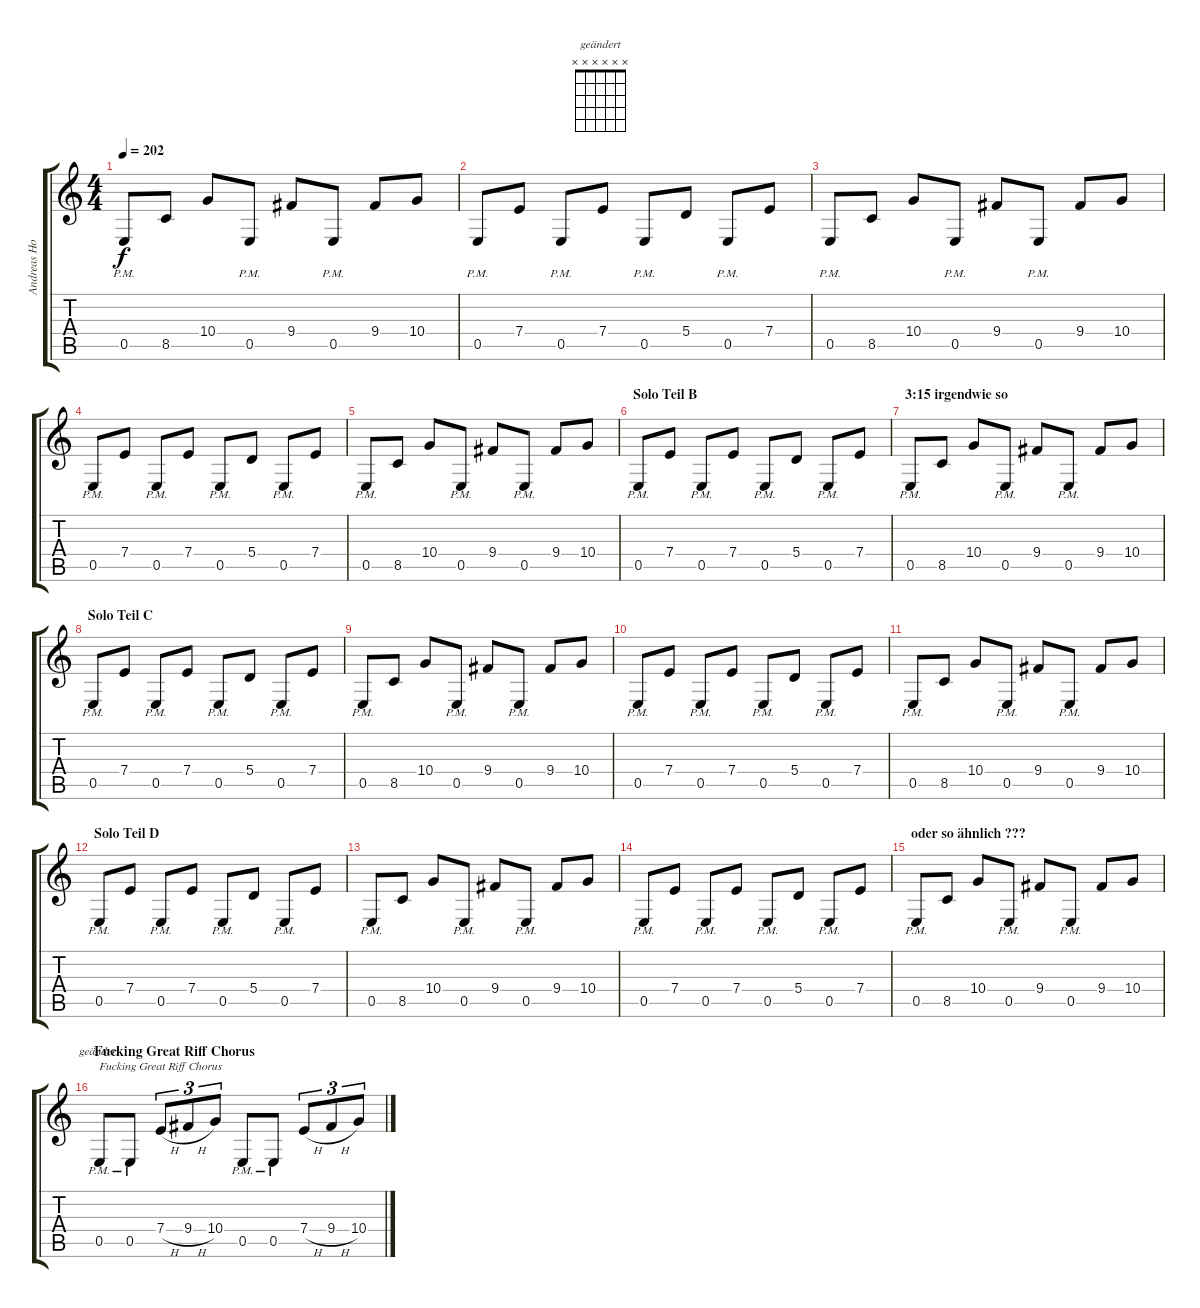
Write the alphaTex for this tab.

\track ("Andreas Holma" "Andreas Ho") {instrument distortionguitar}
\staff {score tabs}
\tuning (B3 Gb3 D3 A2 E2 B1) {hide}
\chord ("geändert" x x x x x x)
\ts (4 4)
\tempo 202
\clef g2
\ks c
0.5{pm}.8{dy f} 8.5.8 10.4.8 0.5{pm}.8 9.4.8 0.5{pm}.8 9.4.8 10.4.8 |
0.5{pm}.8 7.4.8 0.5{pm}.8 7.4.8 0.5{pm}.8 5.4.8 0.5{pm}.8 7.4.8 |
0.5{pm}.8 8.5.8 10.4.8 0.5{pm}.8 9.4.8 0.5{pm}.8 9.4.8 10.4.8 |
0.5{pm}.8 7.4.8 0.5{pm}.8 7.4.8 0.5{pm}.8 5.4.8 0.5{pm}.8 7.4.8 |
0.5{pm}.8 8.5.8 10.4.8 0.5{pm}.8 9.4.8 0.5{pm}.8 9.4.8 10.4.8 |
\section ("" "Solo Teil B")
0.5{pm}.8 7.4.8 0.5{pm}.8 7.4.8 0.5{pm}.8 5.4.8 0.5{pm}.8 7.4.8 |
\section ("" "3:15 irgendwie so ")
0.5{pm}.8 8.5.8 10.4.8 0.5{pm}.8 9.4.8 0.5{pm}.8 9.4.8 10.4.8 |
\section ("" "Solo Teil C")
0.5{pm}.8 7.4.8 0.5{pm}.8 7.4.8 0.5{pm}.8 5.4.8 0.5{pm}.8 7.4.8 |
0.5{pm}.8 8.5.8 10.4.8 0.5{pm}.8 9.4.8 0.5{pm}.8 9.4.8 10.4.8 |
0.5{pm}.8 7.4.8 0.5{pm}.8 7.4.8 0.5{pm}.8 5.4.8 0.5{pm}.8 7.4.8 |
0.5{pm}.8 8.5.8 10.4.8 0.5{pm}.8 9.4.8 0.5{pm}.8 9.4.8 10.4.8 |
\section ("" "Solo Teil D")
0.5{pm}.8 7.4.8 0.5{pm}.8 7.4.8 0.5{pm}.8 5.4.8 0.5{pm}.8 7.4.8 |
0.5{pm}.8 8.5.8 10.4.8 0.5{pm}.8 9.4.8 0.5{pm}.8 9.4.8 10.4.8 |
0.5{pm}.8 7.4.8 0.5{pm}.8 7.4.8 0.5{pm}.8 5.4.8 0.5{pm}.8 7.4.8 |
\section ("" "oder so ähnlich ???")
0.5{pm}.8 8.5.8 10.4.8 0.5{pm}.8 9.4.8 0.5{pm}.8 9.4.8 10.4.8 |
\section ("" "Fucking Great Riff Chorus")
0.5{pm}.8{ch "geändert" txt "Fucking Great Riff Chorus"} 0.5{pm}.8 7.4{h}.8{tu (3 2)} 9.4{h}.8{tu (3 2)} 10.4.8{tu (3 2)} 0.5{pm}.8 0.5{pm}.8 7.4{h}.8{tu (3 2)} 9.4{h}.8{tu (3 2)} 10.4.8{tu (3 2)}
